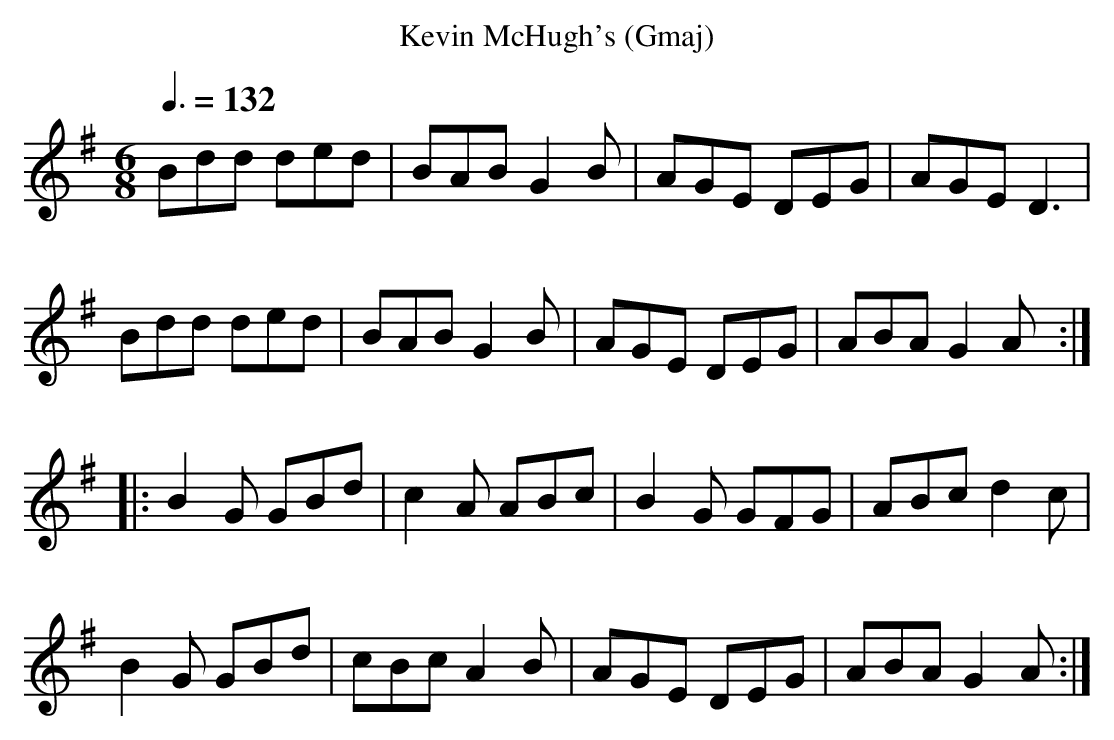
X:1
T:Kevin McHugh's (Gmaj)
Q:3/8=132
M:6/8
L:1/8
K:Gmaj
Bdd ded|BAB G2B|AGE DEG|AGE D3|
Bdd ded|BAB G2B|AGE DEG|ABA G2A:|
|:B2G GBd|c2A ABc|B2G GFG|ABc d2c|
B2G GBd|cBc A2B|AGE DEG|ABA G2A:|
